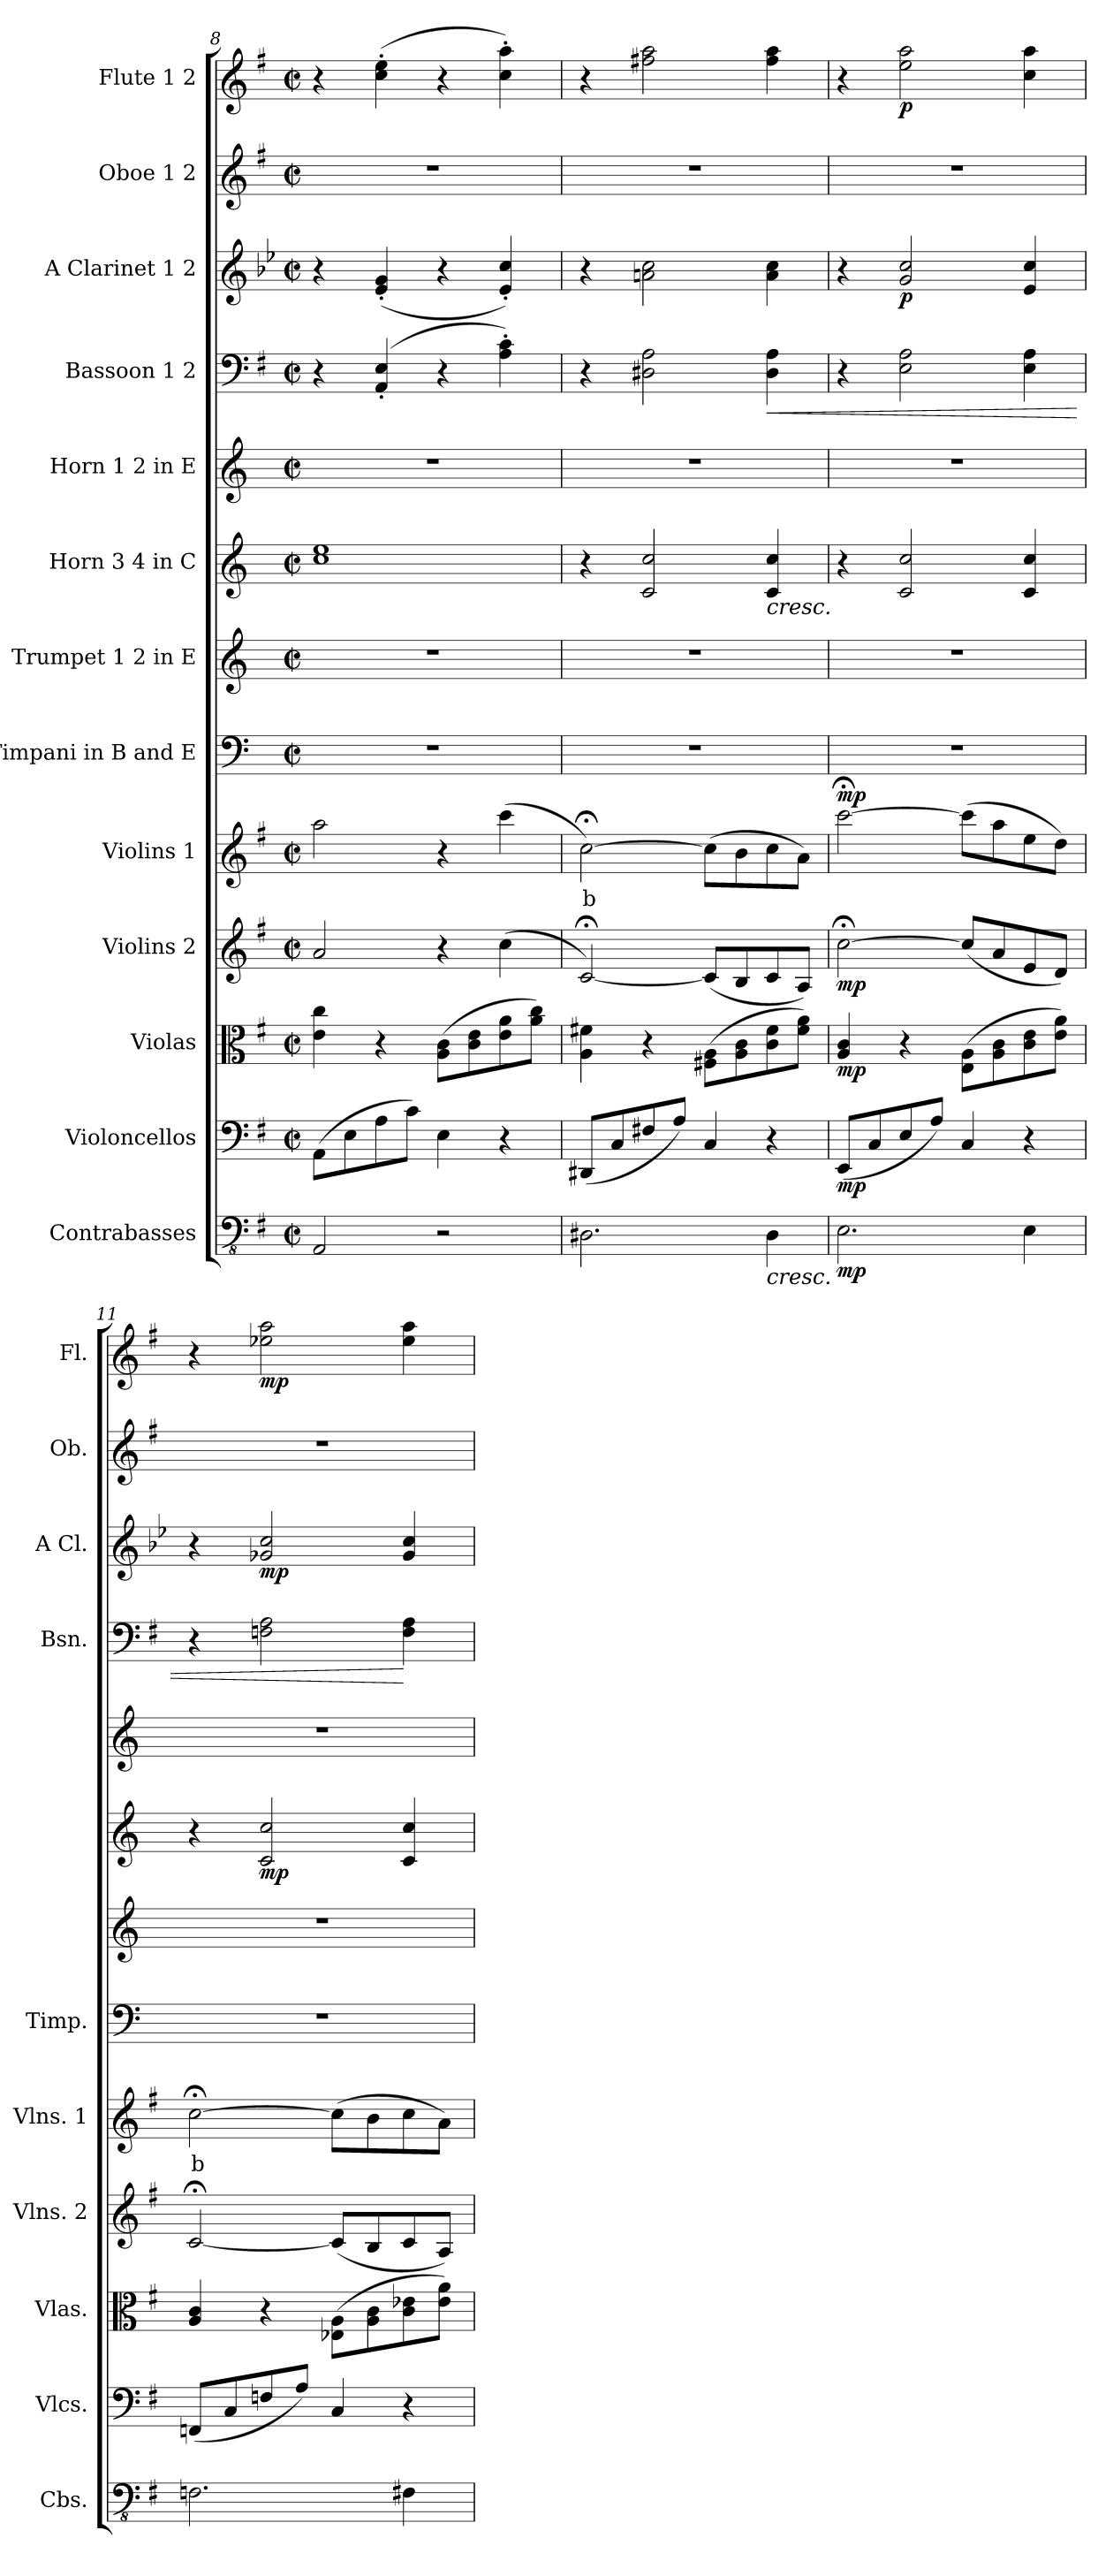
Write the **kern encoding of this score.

**kern	**dynam	**kern	**dynam	**kern	**dynam	**kern	**dynam	**kern	**text	**dynam	**kern	**kern	**kern	**dynam	**kern	**kern	**dynam	**kern	**dynam	**kern	**kern	**dynam
*part13	*part13	*part12	*part12	*part11	*part11	*part10	*part10	*part9	*part9	*part9	*part8	*part7	*part6	*part6	*part5	*part4	*part4	*part3	*part3	*part2	*part1	*part1
*staff13	*staff13	*staff12	*staff12	*staff11	*staff11	*staff10	*staff10	*staff9	*staff9	*staff9	*staff8	*staff7	*staff6	*staff6	*staff5	*staff4	*staff4	*staff3	*staff3	*staff2	*staff1	*staff1
*I"Contrabasses	*	*I"Violoncellos	*	*I"Violas	*	*I"Violins 2	*	*I"Violins 1	*	*	*I"Timpani in B and E	*I"Trumpet 1 2 in E	*I"Horn 3 4  in C	*	*I"Horn 1 2 in E	*I"Bassoon 1 2	*	*I"A Clarinet 1 2	*	*I"Oboe 1 2	*I"Flute 1 2	*
*I'Cbs.	*	*I'Vlcs.	*	*I'Vlas.	*	*I'Vlns. 2	*	*I'Vlns. 1	*	*	*I'Timp.	*	*	*	*	*I'Bsn.	*	*I'A Cl.	*	*I'Ob.	*I'Fl.	*
!!LO:PB:g=z
*clefFv4	*	*clefF4	*	*clefC3	*	*clefG2	*	*clefG2	*	*	*clefF4	*clefG2	*clefG2	*	*clefG2	*clefF4	*	*clefG2	*	*clefG2	*clefG2	*
*	*	*	*	*	*	*	*	*	*	*	*	*ITrd-2c-4	*ITrd7c12	*	*ITrd5c8	*	*	*ITrd2c3	*	*	*	*
*k[f#]	*	*k[f#]	*	*k[f#]	*	*k[f#]	*	*k[f#]	*	*	*k[]	*k[f#c#g#d#]	*k[]	*	*k[f#c#g#d#]	*k[f#]	*	*k[f#]	*	*k[f#]	*k[f#]	*
*M2/2	*	*M2/2	*	*M2/2	*	*M2/2	*	*M2/2	*	*	*M2/2	*M2/2	*M2/2	*	*M2/2	*M2/2	*	*M2/2	*	*M2/2	*M2/2	*
*met(c|)	*	*met(c|)	*	*met(c|)	*	*met(c|)	*	*met(c|)	*	*	*met(c|)	*met(c|)	*met(c|)	*	*met(c|)	*met(c|)	*	*met(c|)	*	*met(c|)	*met(c|)	*
=8	=8	=8	=8	=8	=8	=8	=8	=8	=8	=8	=8	=8	=8	=8	=8	=8	=8	=8	=8	=8	=8	=8
2AAA/	.	(>8AA\L	.	4e\ 4cc\	.	2a/	.	2aa\	.	.	1r	1r	1c 1e	.	1r	4r	.	4r	.	1r	4r	.
.	.	8E\	.	.	.	.	.	.	.	.	.	.	.	.	.	.	.	.	.	.	.	.
.	.	8A\	.	4r	.	.	.	.	.	.	.	.	.	.	.	(>4AA/' 4E/'	.	(<4c/' 4e/'	.	.	(>4cc\' 4ee\'	.
.	.	8c\J)	.	.	.	.	.	.	.	.	.	.	.	.	.	.	.	.	.	.	.	.
2r	.	4E\	.	(>8A\ 8c\L	.	4r	.	4r	.	.	.	.	.	.	.	4r	.	4r	.	.	4r	.
.	.	.	.	8c\ 8e\	.	.	.	.	.	.	.	.	.	.	.	.	.	.	.	.	.	.
.	.	4r	.	8e\ 8a\	.	(>4cc\	.	(>4ccc\	.	.	.	.	.	.	.	4A\' 4c\')	.	4c/' 4a/')	.	.	4cc\' 4aa\')	.
.	.	.	.	8a\ 8cc\J)	.	.	.	.	.	.	.	.	.	.	.	.	.	.	.	.	.	.
=9	=9	=9	=9	=9	=9	=9	=9	=9	=9	=9	=9	=9	=9	=9	=9	=9	=9	=9	=9	=9	=9	=9
!	!	!	!	!	!	!	!	!	!LO:LY:color=#FF0000	!	!	!	!	!	!	!	!	!	!	!	!	!
2.DD#X\	.	(<8DD#X/L	.	4A\ 4f#X\	.	[2c;</)	.	[2cc;<\)	b	.	1r	1r	4r	.	1r	4r	.	4r	.	1r	4r	.
.	.	8C/	.	.	.	.	.	.	.	.	.	.	.	.	.	.	.	.	.	.	.	.
.	.	8F#X/	.	4r	.	.	.	.	.	.	.	.	2C/ 2c/	.	.	2D#X\ 2A\	.	2f#X\ 2a\	.	.	2ff#X\ 2aa\	.
.	.	8A/J)	.	.	.	.	.	.	.	.	.	.	.	.	.	.	.	.	.	.	.	.
.	.	4C/	.	(>8F#X\ 8A\L	.	(<8c/L]	.	(>8cc\L]	.	.	.	.	.	.	.	.	.	.	.	.	.	.
.	.	.	.	8A\ 8c\	.	8B/	.	8b\	.	.	.	.	.	.	.	.	.	.	.	.	.	.
!	!LO:HP:b	!	!	!	!	!	!	!	!	!	!	!	!	!LO:HP:b	!	!	!LO:HP:b	!	!	!	!	!
4DD#\	<	4r	.	8c\ 8f#\	.	8c/	.	8cc\	.	.	.	.	4C/ 4c/	<	.	4D#\ 4A\	<	4f#\ 4a\	.	.	4ff#\ 4aa\	.
.	.	.	.	8f#\ 8a\J)	.	8A/J)	.	8a\J)	.	.	.	.	.	.	.	.	.	.	.	.	.	.
=10	=10	=10	=10	=10	=10	=10	=10	=10	=10	=10	=10	=10	=10	=10	=10	=10	=10	=10	=10	=10	=10	=10
!	!LO:DY:b	!	!LO:DY:b	!	!LO:DY:b	!	!LO:DY:b	!	!	!LO:DY:b	!	!	!	!	!	!	!	!	!	!	!	!
2.EE\	mp	(<8EE/L	mp	4A/ 4c/	mp	[2cc;<\	mp	[2ccc;<\	.	mp	1r	1r	4r	.	1r	4r	.	4r	.	1r	4r	.
.	.	8C/	.	.	.	.	.	.	.	.	.	.	.	.	.	.	.	.	.	.	.	.
!	!	!	!	!	!	!	!	!	!	!	!	!	!	!	!	!	!	!	!LO:DY:b	!	!	!LO:DY:b
.	.	8E/	.	4r	.	.	.	.	.	.	.	.	2C/ 2c/	.	.	2E\ 2A\	.	2e/ 2a/	p	.	2ee\ 2aa\	p
.	.	8A/J)	.	.	.	.	.	.	.	.	.	.	.	.	.	.	.	.	.	.	.	.
.	.	4C/	.	(>8E\ 8A\L	.	(<8cc/L]	.	(>8ccc\L]	.	.	.	.	.	.	.	.	.	.	.	.	.	.
.	.	.	.	8A\ 8c\	.	8a/	.	8aa\	.	.	.	.	.	.	.	.	.	.	.	.	.	.
4EE\	.	4r	.	8c\ 8e\	.	8e/	.	8ee\	.	.	.	.	4C/ 4c/	.	.	4E\ 4A\	.	4c/ 4a/	.	.	4cc\ 4aa\	.
.	.	.	.	8e\ 8a\J)	.	8d/J)	.	8dd\J)	.	.	.	.	.	.	.	.	.	.	.	.	.	.
=11	=11	=11	=11	=11	=11	=11	=11	=11	=11	=11	=11	=11	=11	=11	=11	=11	=11	=11	=11	=11	=11	=11
!	!	!	!	!	!	!	!	!	!LO:LY:color=#FF0000	!	!	!	!	!	!	!	!	!	!	!	!	!
2.FFn\	.	(<8FFn/L	.	4A/ 4c/	.	[2c;</	.	[2cc;<\	b	.	1r	1r	4r	.	1r	4r	.	4r	.	1r	4r	.
.	.	8C/	.	.	.	.	.	.	.	.	.	.	.	.	.	.	.	.	.	.	.	.
!	!	!	!	!	!	!	!	!	!	!	!	!	!	!LO:DY:b	!	!	!	!	!LO:DY:b	!	!	!LO:DY:b
.	.	8Fn/	.	4r	.	.	.	.	.	.	.	.	2C/ 2c/	mp	.	2Fn\ 2A\	.	2e-X/ 2a/	mp	.	2ee-X\ 2aa\	mp
.	.	8A/J)	.	.	.	.	.	.	.	.	.	.	.	.	.	.	.	.	.	.	.	.
.	.	4C/	.	(>8E-X\ 8A\L	.	(<8c/L]	.	(>8cc\L]	.	.	.	.	.	.	.	.	.	.	.	.	.	.
.	.	.	.	8A\ 8c\	.	8B/	.	8b\	.	.	.	.	.	.	.	.	.	.	.	.	.	.
4FF#X\	[	4r	.	8c\ 8e-X\	.	8c/	.	8cc\	.	.	.	.	4C/ 4c/	[	.	4F\ 4A\	[	4e-/ 4a/	.	.	4ee-\ 4aa\	.
.	.	.	.	8e-\ 8a\J)	.	8A/J)	.	8a\J)	.	.	.	.	.	.	.	.	.	.	.	.	.	.
=	=	=	=	=	=	=	=	=	=	=	=	=	=	=	=	=	=	=	=	=	=	=
*-	*-	*-	*-	*-	*-	*-	*-	*-	*-	*-	*-	*-	*-	*-	*-	*-	*-	*-	*-	*-	*-	*-
